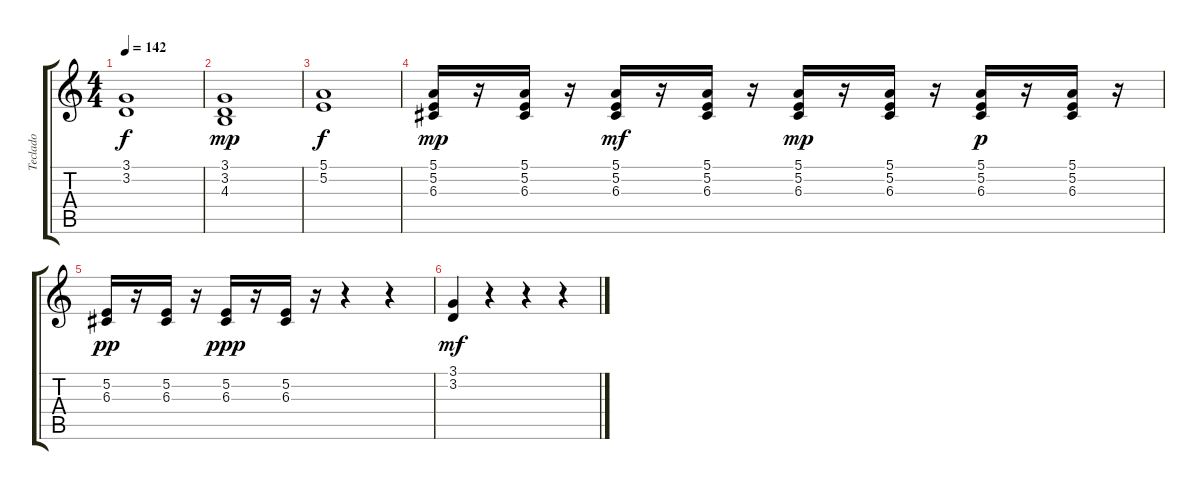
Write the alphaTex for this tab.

\track ("Teclado" "Teclado") {instrument choiraahs}
\staff {score tabs}
\tuning (E4 B3 G3 D3 A2 E2) {hide}
\ts (4 4)
\tempo 142
\clef g2
\ks c
(3.1 3.2).1{dy f} |
(3.1 3.2 4.3).1{dy mp} |
(5.1 5.2).1{dy f} |
(5.1 5.2 6.3).16{dy mp} r.16 (5.1 5.2 6.3).16 r.16 (5.1 5.2 6.3).16{dy mf} r.16 (5.1 5.2 6.3).16 r.16 (5.1 5.2 6.3).16{dy mp} r.16 (5.1 5.2 6.3).16 r.16 (5.1 5.2 6.3).16{dy p} r.16 (5.1 5.2 6.3).16 r.16 |
(5.2 6.3).16{dy pp} r.16 (5.2 6.3).16 r.16 (5.2 6.3).16{dy ppp} r.16 (5.2 6.3).16 r.16 r.4 r.4 |
(3.1 3.2).4{dy mf} r.4 r.4 r.4
